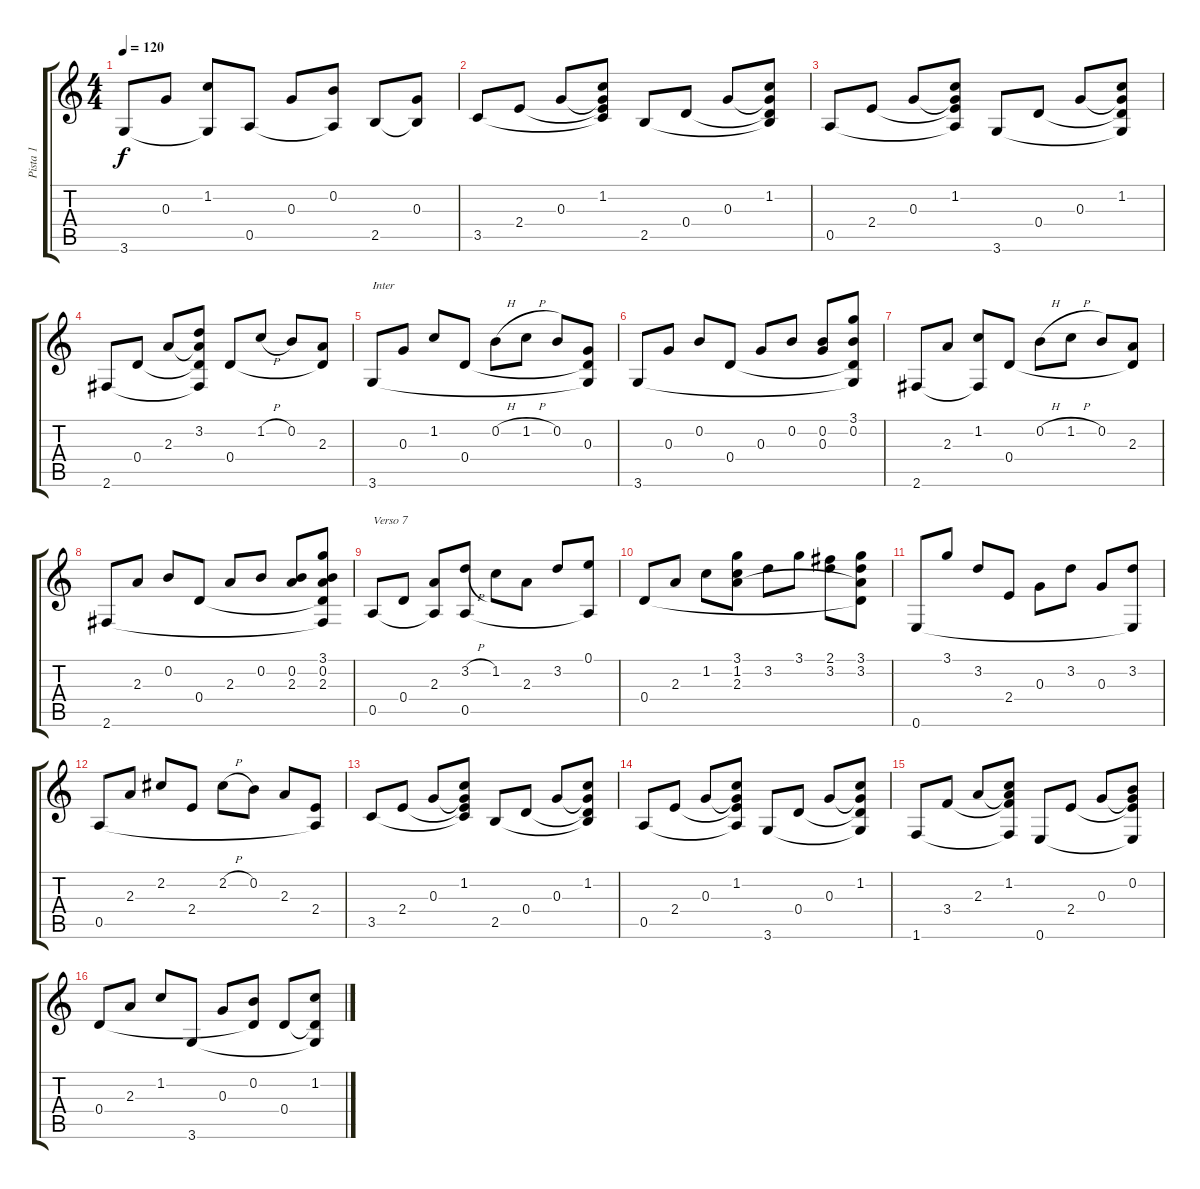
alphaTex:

\track ("Pista 1" "Pista 1") {instrument acousticguitarnylon}
\staff {score tabs}
\tuning (E4 B3 G3 D3 A2 E2) {hide}
\ts (4 4)
\tempo 120
\clef g2
\ks c
3.6.8{dy f} 0.3.8 (1.2 3.6{t}).8 0.5.8 0.3.8 (0.2 0.5{t}).8 2.5.8 (0.3 2.5{t}).8 |
3.5.8 2.4.8 0.3.8 (1.2 0.3{t} 2.4{t} 3.5{t}).8 2.5.8 0.4.8 0.3.8 (1.2 0.3{t} 0.4{t} 2.5{t}).8 |
0.5.8 2.4.8 0.3.8 (1.2 0.3{t} 2.4{t} 0.5{t}).8 3.6.8 0.4.8 0.3.8 (1.2 0.3{t} 0.4{t} 3.6{t}).8 |
2.6.8 0.4.8 2.3.8 (3.2 2.3{t} 0.4{t} 2.6{t}).8 0.4.8 1.2{h}.8 0.2.8 (2.3 0.4{t}).8 |
3.6.8{txt "Inter"} 0.3.8 1.2.8 0.4.8 0.2{h}.8 1.2{h}.8 0.2.8 (0.3 0.4{t} 3.6{t}).8 |
3.6.8 0.3.8 0.2.8 0.4.8 0.3.8 0.2.8 (0.2 0.3).8 (3.1 0.2 0.4{t} 3.6{t}).8 |
2.6.8 2.3.8 (1.2 2.6{t}).8 0.4.8 0.2{h}.8 1.2{h}.8 0.2.8 (2.3 0.4{t}).8 |
2.6.8 2.3.8 0.2.8 0.4.8 2.3.8 0.2.8 (0.2 2.3).8 (3.1 0.2 2.3 0.4{t} 2.6{t}).8 |
0.5.8{txt "Verso 7"} 0.4.8 (2.3 0.5{t}).8 (3.2{h} 0.5).8 1.2.8 2.3.8 3.2.8 (0.1 0.5{t}).8 |
0.4.8 2.3.8 1.2.8 (3.1 1.2 2.3).8 3.2.8 3.1.8 (2.1 3.2).8 (3.1 3.2 2.3{t} 0.4{t}).8 |
0.6.8 3.1.8 3.2.8 2.4.8 0.3.8 3.2.8 0.3.8 (3.2 0.6{t}).8 |
0.5.8 2.3.8 2.2.8 2.4.8 2.2{h}.8 0.2.8 2.3.8 (2.4 0.5{t}).8 |
3.5.8 2.4.8 0.3.8 (1.2 0.3{t} 2.4{t} 3.5{t}).8 2.5.8 0.4.8 0.3.8 (1.2 0.3{t} 0.4{t} 2.5{t}).8 |
0.5.8 2.4.8 0.3.8 (1.2 0.3{t} 2.4{t} 0.5{t}).8 3.6.8 0.4.8 0.3.8 (1.2 0.3{t} 0.4{t} 3.6{t}).8 |
1.6.8 3.4.8 2.3.8 (1.2 2.3{t} 3.4{t} 1.6{t}).8 0.6.8 2.4.8 0.3.8 (0.2 0.3{t} 2.4{t} 0.6{t}).8 |
0.4.8 2.3.8 1.2.8 3.6.8 0.3.8 (0.2 0.4{t}).8 0.4.8 (1.2 0.4{t} 3.6{t}).8
